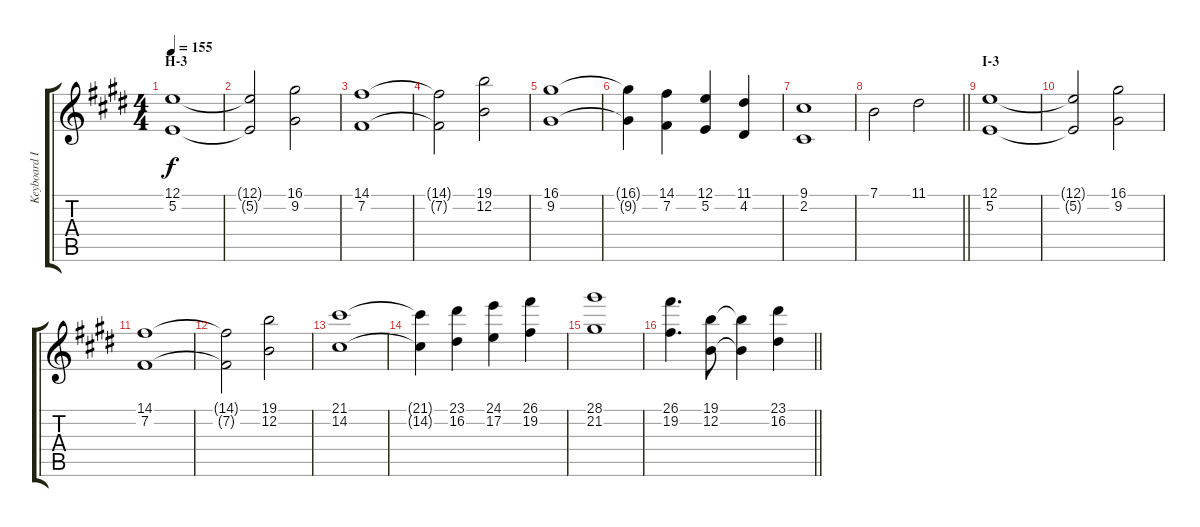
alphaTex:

\track ("Keyboard II" "Keyboard I") {instrument lead2sawtooth}
\staff {score tabs}
\tuning (E4 B3 G3 D3 A2 E2) {hide}
\ts (4 4)
\section ("" "H-3")
\tempo 155
\clef g2
\ks e
(12.1 5.2).1{dy f} |
(12.1{t} 5.2{t}).2 (16.1 9.2).2 |
(14.1 7.2).1 |
(14.1{t} 7.2{t}).2 (19.1 12.2).2 |
(16.1 9.2).1 |
(16.1{t} 9.2{t}).4 (14.1 7.2).4 (12.1 5.2).4 (11.1 4.2).4 |
(9.1 2.2).1 |
\barLineRight lightlight
7.1.2 11.1.2 |
\section ("" "I-3")
(12.1 5.2).1 |
(12.1{t} 5.2{t}).2 (16.1 9.2).2 |
(14.1 7.2).1 |
(14.1{t} 7.2{t}).2 (19.1 12.2).2 |
(21.1 14.2).1 |
(21.1{t} 14.2{t}).4 (23.1 16.2).4 (24.1 17.2).4 (26.1 19.2).4 |
(28.1 21.2).1 |
\barLineRight lightlight
(26.1 19.2).4{d} (19.1 12.2).8 (19.1{t} 12.2{t}).4 (23.1 16.2).4
